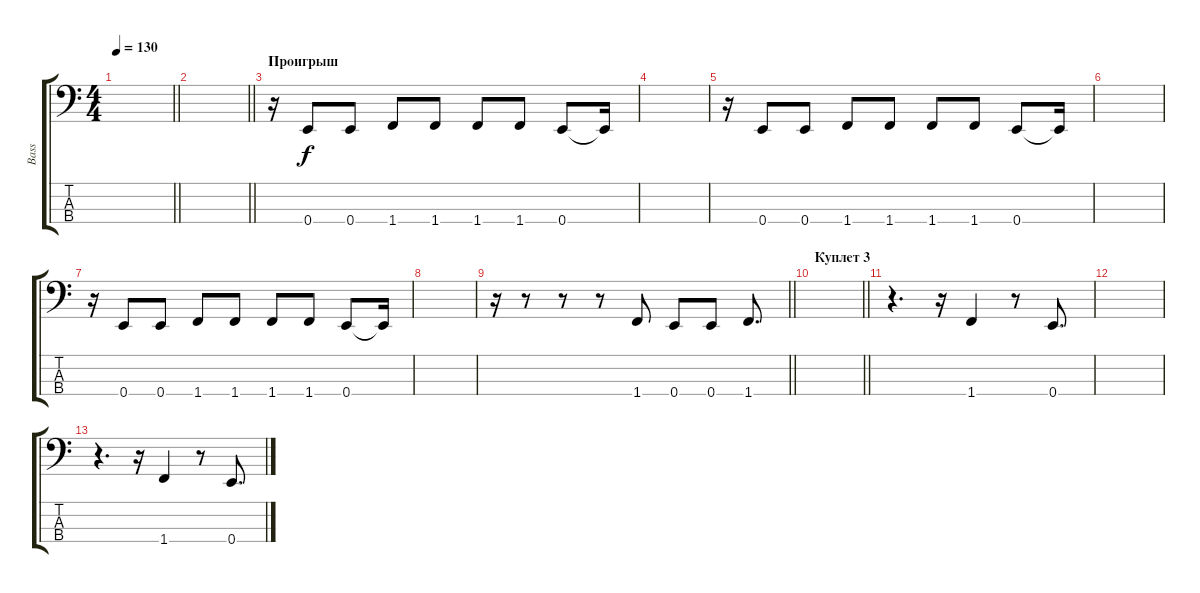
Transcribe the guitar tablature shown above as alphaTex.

\track ("Bass" "Bass") {instrument electricbassfinger}
\staff {score tabs}
\tuning (G2 D2 A1 E1) {hide}
\ts (4 4)
\tempo 130
\clef f4
\barLineRight lightlight
\ks c
|
\barLineRight lightlight
|
\section ("" "Проигрыш")
r.16 0.4.8 0.4.8 1.4.8 1.4.8 1.4.8 1.4.8 0.4.8 0.4{t}.16 |
|
r.16 0.4.8 0.4.8 1.4.8 1.4.8 1.4.8 1.4.8 0.4.8 0.4{t}.16 |
|
r.16 0.4.8 0.4.8 1.4.8 1.4.8 1.4.8 1.4.8 0.4.8 0.4{t}.16 |
|
\barLineRight lightlight
r.16 r.8 r.8 r.8 1.4.8 0.4.8 0.4.8 1.4.8{d} |
\section ("" "Куплет 3")
\barLineRight lightlight
|
\section ("" "")
r.4{d} r.16 1.4.4 r.8 0.4.8{d} |
|
r.4{d} r.16 1.4.4 r.8 0.4.8{d}
